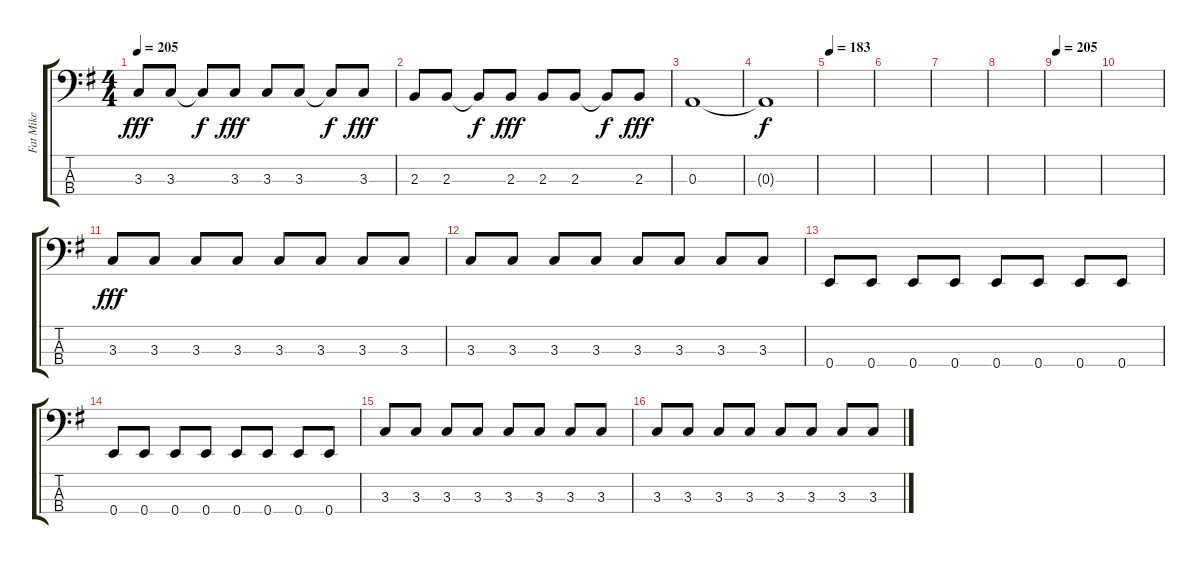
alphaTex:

\track ("Fat Mike" "Fat Mike") {instrument electricbasspick}
\staff {score tabs}
\tuning (G2 D2 A1 E1) {hide}
\ts (4 4)
\tempo 205
\clef f4
\ks eminor
3.3.8{dy fff} 3.3.8 3.3{t}.8{dy f} 3.3.8{dy fff} 3.3.8 3.3.8 3.3{t}.8{dy f} 3.3.8{dy fff} |
2.3.8 2.3.8 2.3{t}.8{dy f} 2.3.8{dy fff} 2.3.8 2.3.8 2.3{t}.8{dy f} 2.3.8{dy fff} |
0.3.1 |
0.3{t}.1{dy f} |
\tempo 183
|
|
|
|
\tempo 205
|
|
3.3.8{dy fff} 3.3.8 3.3.8 3.3.8 3.3.8 3.3.8 3.3.8 3.3.8 |
3.3.8 3.3.8 3.3.8 3.3.8 3.3.8 3.3.8 3.3.8 3.3.8 |
0.4.8 0.4.8 0.4.8 0.4.8 0.4.8 0.4.8 0.4.8 0.4.8 |
0.4.8 0.4.8 0.4.8 0.4.8 0.4.8 0.4.8 0.4.8 0.4.8 |
3.3.8 3.3.8 3.3.8 3.3.8 3.3.8 3.3.8 3.3.8 3.3.8 |
3.3.8 3.3.8 3.3.8 3.3.8 3.3.8 3.3.8 3.3.8 3.3.8
